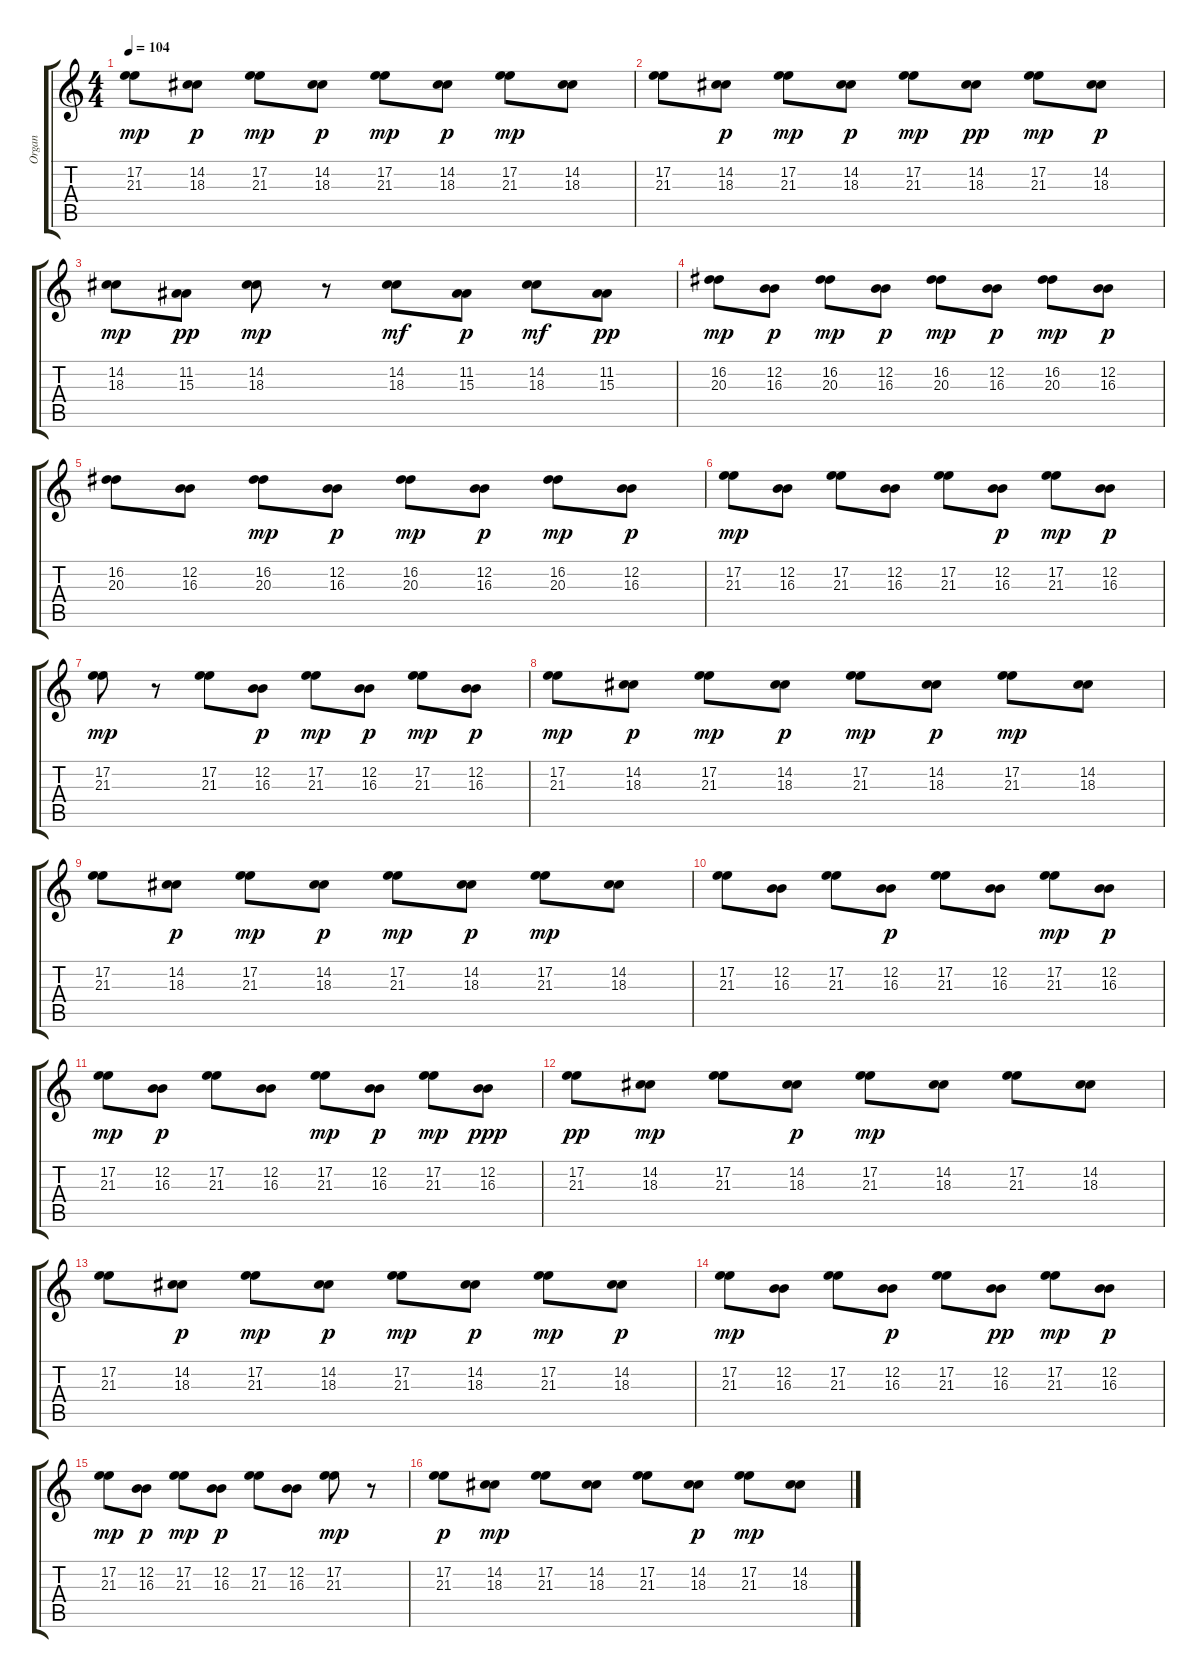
\track ("Organ" "Organ") {instrument ocarina}
\staff {score tabs}
\tuning (E4 B3 G3 D3 A2 E2) {hide}
\ts (4 4)
\tempo 104
\clef g2
\ks c
(17.2 21.3).8{dy mp} (14.2 18.3).8{dy p} (17.2 21.3).8{dy mp} (14.2 18.3).8{dy p} (17.2 21.3).8{dy mp} (14.2 18.3).8{dy p} (17.2 21.3).8{dy mp} (14.2 18.3).8 |
(17.2 21.3).8 (14.2 18.3).8{dy p} (17.2 21.3).8{dy mp} (14.2 18.3).8{dy p} (17.2 21.3).8{dy mp} (14.2 18.3).8{dy pp} (17.2 21.3).8{dy mp} (14.2 18.3).8{dy p} |
(14.2 18.3).8{dy mp} (11.2 15.3).8{dy pp} (14.2 18.3).8{dy mp} r.8 (14.2 18.3).8{dy mf} (11.2 15.3).8{dy p} (14.2 18.3).8{dy mf} (11.2 15.3).8{dy pp} |
(16.2 20.3).8{dy mp} (12.2 16.3).8{dy p} (16.2 20.3).8{dy mp} (12.2 16.3).8{dy p} (16.2 20.3).8{dy mp} (12.2 16.3).8{dy p} (16.2 20.3).8{dy mp} (12.2 16.3).8{dy p} |
(16.2 20.3).8 (12.2 16.3).8 (16.2 20.3).8{dy mp} (12.2 16.3).8{dy p} (16.2 20.3).8{dy mp} (12.2 16.3).8{dy p} (16.2 20.3).8{dy mp} (12.2 16.3).8{dy p} |
(17.2 21.3).8{dy mp} (12.2 16.3).8 (17.2 21.3).8 (12.2 16.3).8 (17.2 21.3).8 (12.2 16.3).8{dy p} (17.2 21.3).8{dy mp} (12.2 16.3).8{dy p} |
(17.2 21.3).8{dy mp} r.8 (17.2 21.3).8 (12.2 16.3).8{dy p} (17.2 21.3).8{dy mp} (12.2 16.3).8{dy p} (17.2 21.3).8{dy mp} (12.2 16.3).8{dy p} |
(17.2 21.3).8{dy mp} (14.2 18.3).8{dy p} (17.2 21.3).8{dy mp} (14.2 18.3).8{dy p} (17.2 21.3).8{dy mp} (14.2 18.3).8{dy p} (17.2 21.3).8{dy mp} (14.2 18.3).8 |
(17.2 21.3).8 (14.2 18.3).8{dy p} (17.2 21.3).8{dy mp} (14.2 18.3).8{dy p} (17.2 21.3).8{dy mp} (14.2 18.3).8{dy p} (17.2 21.3).8{dy mp} (14.2 18.3).8 |
(17.2 21.3).8 (12.2 16.3).8 (17.2 21.3).8 (12.2 16.3).8{dy p} (17.2 21.3).8 (12.2 16.3).8 (17.2 21.3).8{dy mp} (12.2 16.3).8{dy p} |
(17.2 21.3).8{dy mp} (12.2 16.3).8{dy p} (17.2 21.3).8 (12.2 16.3).8 (17.2 21.3).8{dy mp} (12.2 16.3).8{dy p} (17.2 21.3).8{dy mp} (12.2 16.3).8{dy ppp} |
(17.2 21.3).8{dy pp} (14.2 18.3).8{dy mp} (17.2 21.3).8 (14.2 18.3).8{dy p} (17.2 21.3).8{dy mp} (14.2 18.3).8 (17.2 21.3).8 (14.2 18.3).8 |
(17.2 21.3).8 (14.2 18.3).8{dy p} (17.2 21.3).8{dy mp} (14.2 18.3).8{dy p} (17.2 21.3).8{dy mp} (14.2 18.3).8{dy p} (17.2 21.3).8{dy mp} (14.2 18.3).8{dy p} |
(17.2 21.3).8{dy mp} (12.2 16.3).8 (17.2 21.3).8 (12.2 16.3).8{dy p} (17.2 21.3).8 (12.2 16.3).8{dy pp} (17.2 21.3).8{dy mp} (12.2 16.3).8{dy p} |
(17.2 21.3).8{dy mp} (12.2 16.3).8{dy p} (17.2 21.3).8{dy mp} (12.2 16.3).8{dy p} (17.2 21.3).8 (12.2 16.3).8 (17.2 21.3).8{dy mp} r.8 |
(17.2 21.3).8{dy p} (14.2 18.3).8{dy mp} (17.2 21.3).8 (14.2 18.3).8 (17.2 21.3).8 (14.2 18.3).8{dy p} (17.2 21.3).8{dy mp} (14.2 18.3).8
